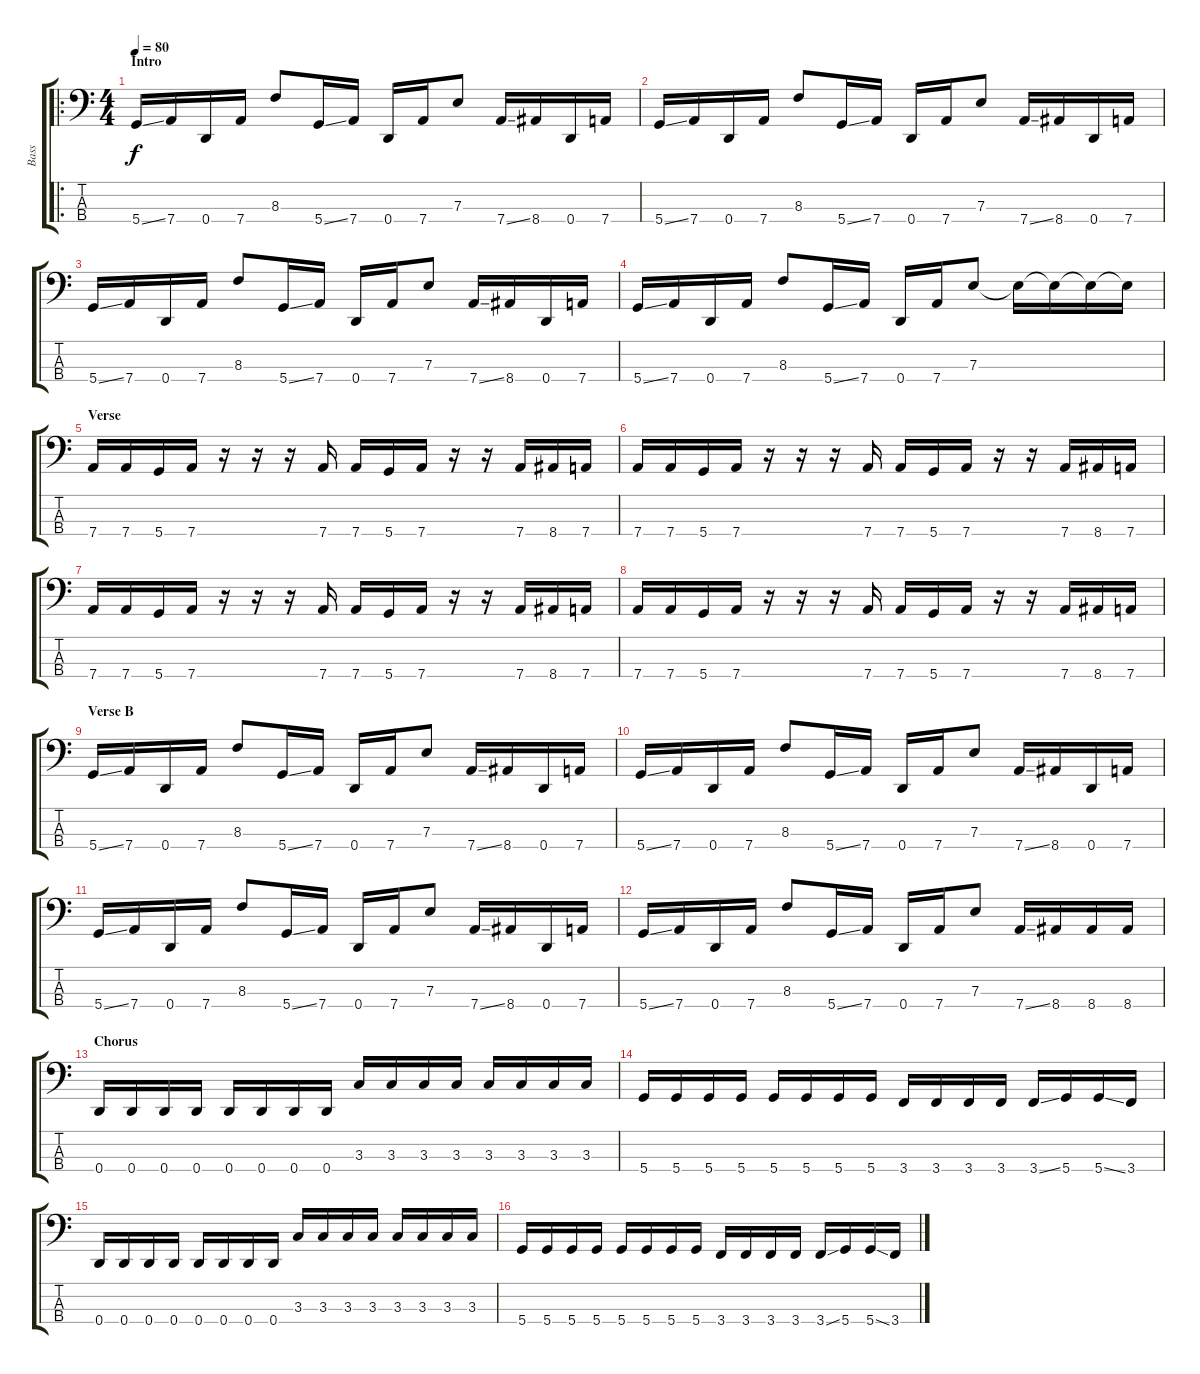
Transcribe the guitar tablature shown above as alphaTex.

\track ("Bass" "Bass") {instrument electricbasspick}
\staff {score tabs}
\tuning (G2 D2 A1 D1) {hide}
\ro
\ts (4 4)
\section ("" "Intro")
\tempo 80
\clef f4
\ks c
5.4{ss}.16{dy f instrument electricbasspick} 7.4.16 0.4.16 7.4.16 8.3.8 5.4{ss}.16 7.4.16 0.4.16 7.4.16 7.3.8 7.4{ss}.16 8.4.16 0.4.16 7.4.16 |
5.4{ss}.16 7.4.16 0.4.16 7.4.16 8.3.8 5.4{ss}.16 7.4.16 0.4.16 7.4.16 7.3.8 7.4{ss}.16 8.4.16 0.4.16 7.4.16 |
5.4{ss}.16 7.4.16 0.4.16 7.4.16 8.3.8 5.4{ss}.16 7.4.16 0.4.16 7.4.16 7.3.8 7.4{ss}.16 8.4.16 0.4.16 7.4.16 |
5.4{ss}.16 7.4.16 0.4.16 7.4.16 8.3.8 5.4{ss}.16 7.4.16 0.4.16 7.4.16 7.3.8 7.3{t}.16 7.3{t}.16 7.3{t}.16 7.3{t}.16 |
\section ("" "Verse")
7.4.16 7.4.16 5.4.16 7.4.16 r.16 r.16 r.16 7.4.16 7.4.16 5.4.16 7.4.16 r.16 r.16 7.4.16 8.4.16 7.4.16 |
7.4.16 7.4.16 5.4.16 7.4.16 r.16 r.16 r.16 7.4.16 7.4.16 5.4.16 7.4.16 r.16 r.16 7.4.16 8.4.16 7.4.16 |
7.4.16 7.4.16 5.4.16 7.4.16 r.16 r.16 r.16 7.4.16 7.4.16 5.4.16 7.4.16 r.16 r.16 7.4.16 8.4.16 7.4.16 |
7.4.16 7.4.16 5.4.16 7.4.16 r.16 r.16 r.16 7.4.16 7.4.16 5.4.16 7.4.16 r.16 r.16 7.4.16 8.4.16 7.4.16 |
\section ("" "Verse B")
5.4{ss}.16 7.4.16 0.4.16 7.4.16 8.3.8 5.4{ss}.16 7.4.16 0.4.16 7.4.16 7.3.8 7.4{ss}.16 8.4.16 0.4.16 7.4.16 |
5.4{ss}.16 7.4.16 0.4.16 7.4.16 8.3.8 5.4{ss}.16 7.4.16 0.4.16 7.4.16 7.3.8 7.4{ss}.16 8.4.16 0.4.16 7.4.16 |
5.4{ss}.16 7.4.16 0.4.16 7.4.16 8.3.8 5.4{ss}.16 7.4.16 0.4.16 7.4.16 7.3.8 7.4{ss}.16 8.4.16 0.4.16 7.4.16 |
5.4{ss}.16 7.4.16 0.4.16 7.4.16 8.3.8 5.4{ss}.16 7.4.16 0.4.16 7.4.16 7.3.8 7.4{ss}.16 8.4.16 8.4.16 8.4.16 |
\section ("" "Chorus")
0.4.16 0.4.16 0.4.16 0.4.16 0.4.16 0.4.16 0.4.16 0.4.16 3.3.16 3.3.16 3.3.16 3.3.16 3.3.16 3.3.16 3.3.16 3.3.16 |
5.4.16 5.4.16 5.4.16 5.4.16 5.4.16 5.4.16 5.4.16 5.4.16 3.4.16 3.4.16 3.4.16 3.4.16 3.4{ss}.16 5.4.16 5.4{ss}.16 3.4.16 |
0.4.16 0.4.16 0.4.16 0.4.16 0.4.16 0.4.16 0.4.16 0.4.16 3.3.16 3.3.16 3.3.16 3.3.16 3.3.16 3.3.16 3.3.16 3.3.16 |
5.4.16 5.4.16 5.4.16 5.4.16 5.4.16 5.4.16 5.4.16 5.4.16 3.4.16 3.4.16 3.4.16 3.4.16 3.4{ss}.16 5.4.16 5.4{ss}.16 3.4.16
